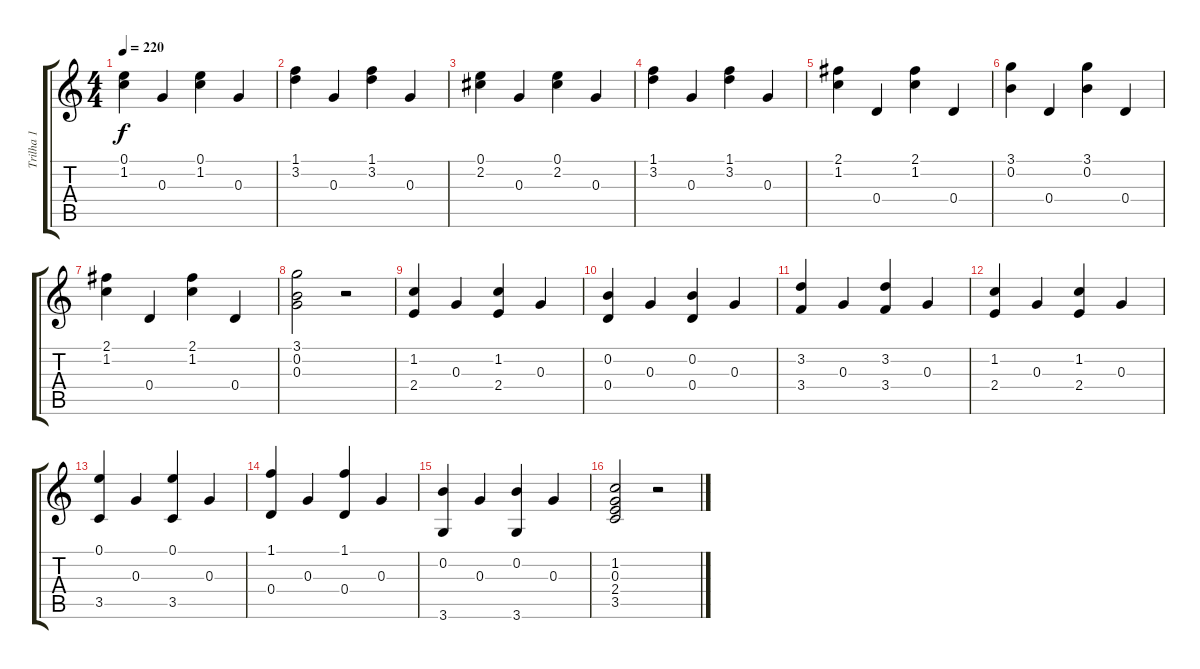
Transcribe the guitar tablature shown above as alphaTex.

\track ("Trilha 1" "Trilha 1") {instrument acousticguitarnylon}
\staff {score tabs}
\tuning (E4 B3 G3 D3 A2 E2) {hide}
\ts (4 4)
\tempo 220
\clef g2
\ks c
(0.1 1.2).4{dy f} 0.3.4 (0.1 1.2).4 0.3.4 |
(1.1 3.2).4 0.3.4 (1.1 3.2).4 0.3.4 |
(0.1 2.2).4 0.3.4 (0.1 2.2).4 0.3.4 |
(1.1 3.2).4 0.3.4 (1.1 3.2).4 0.3.4 |
(2.1 1.2).4 0.4.4 (2.1 1.2).4 0.4.4 |
(3.1 0.2).4 0.4.4 (3.1 0.2).4 0.4.4 |
(2.1 1.2).4 0.4.4 (2.1 1.2).4 0.4.4 |
(3.1 0.2 0.3).2 r.2 |
(1.2 2.4).4 0.3.4 (1.2 2.4).4 0.3.4 |
(0.2 0.4).4 0.3.4 (0.2 0.4).4 0.3.4 |
(3.2 3.4).4 0.3.4 (3.2 3.4).4 0.3.4 |
(1.2 2.4).4 0.3.4 (1.2 2.4).4 0.3.4 |
(0.1 3.5).4 0.3.4 (0.1 3.5).4 0.3.4 |
(1.1 0.4).4 0.3.4 (1.1 0.4).4 0.3.4 |
(0.2 3.6).4 0.3.4 (0.2 3.6).4 0.3.4 |
(1.2 0.3 2.4 3.5).2 r.2
